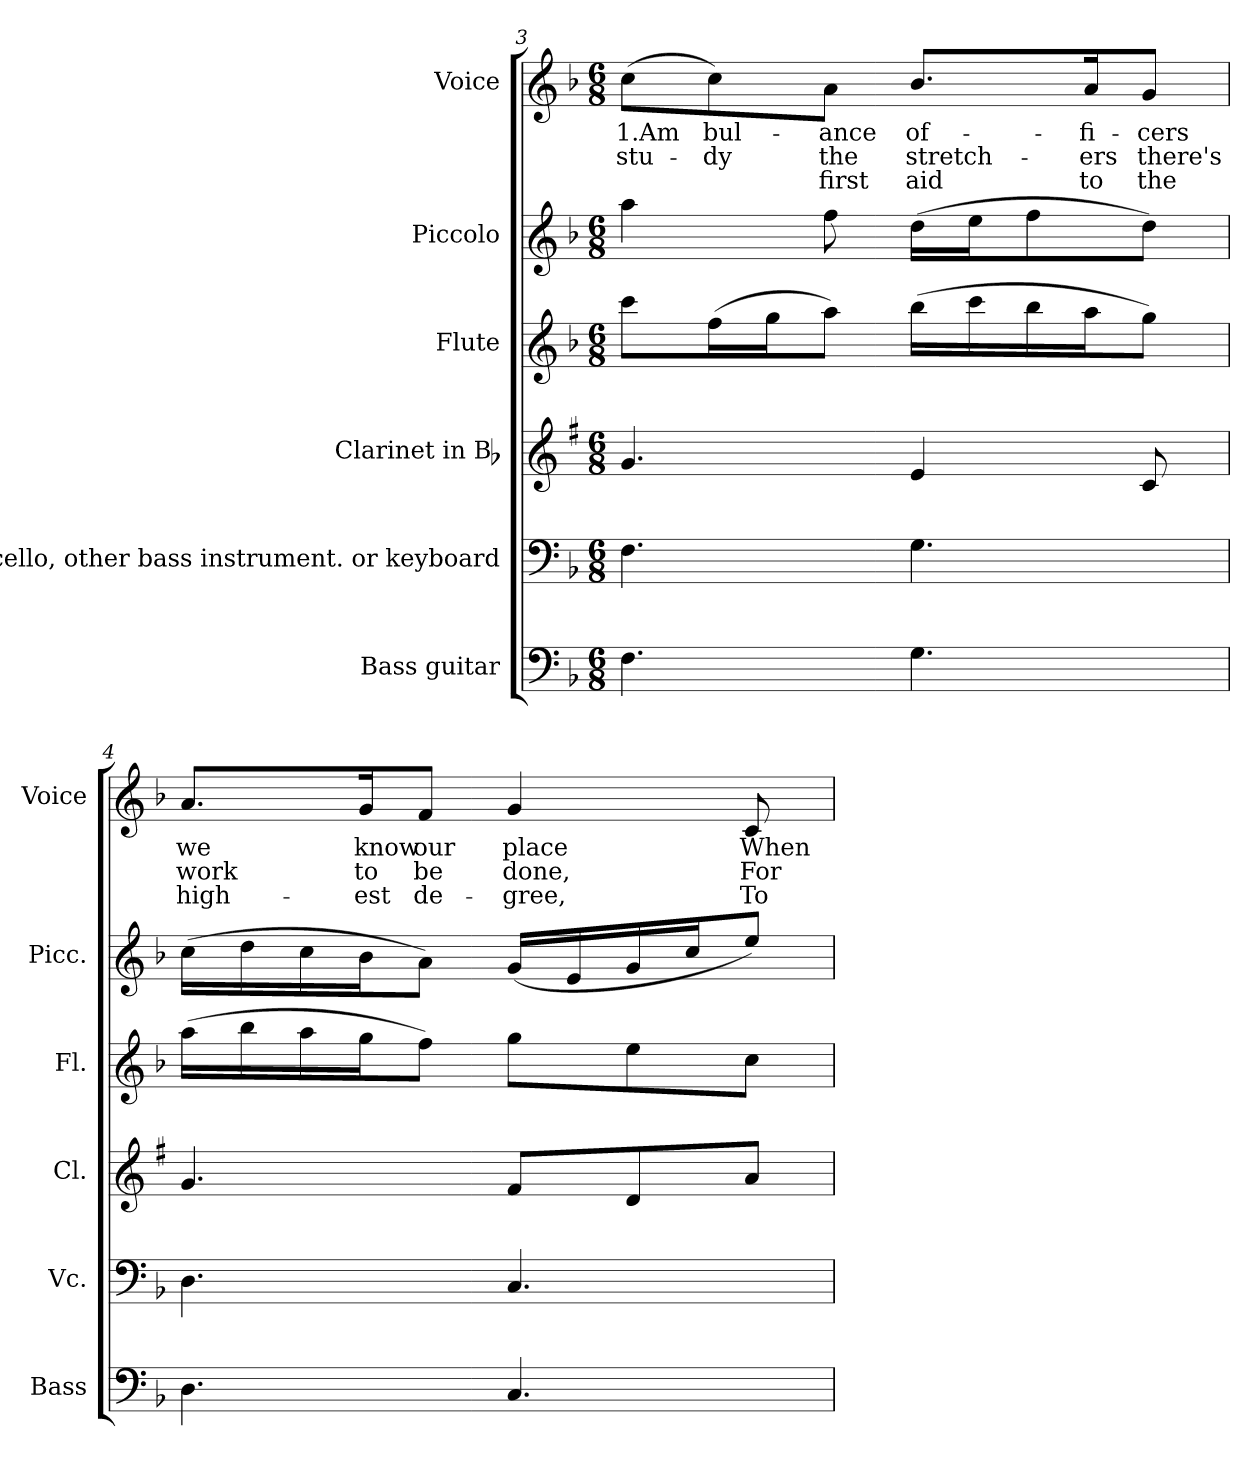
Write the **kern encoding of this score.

**kern	**kern	**kern	**kern	**kern	**kern	**text	**text	**text
*part6	*part5	*part4	*part3	*part2	*part1	*part1	*part1	*part1
*staff6	*staff5	*staff4	*staff3	*staff2	*staff1	*staff1	*staff1	*staff1
*I"Bass guitar	*I"Violoncello,  other bass instrument. or keyboard	*I"Clarinet in Bb	*I"Flute	*I"Piccolo	*I"Voice	*	*	*
*I'Bass	*I'Vc.	*I'Cl.	*I'Fl.	*I'Picc.	*I'Voice	*	*	*
*clefF4	*clefF4	*clefG2	*clefG2	*clefG2	*clefG2	*	*	*
*ITrd7c12	*	*ITrd1c2	*	*ITrd-7c-12	*	*	*	*
*k[b-]	*k[b-]	*k[b-]	*k[b-]	*k[b-]	*k[b-]	*	*	*
*F:	*F:	*F:	*F:	*F:	*F:	*	*	*
*M6/8	*M6/8	*M6/8	*M6/8	*M6/8	*M6/8	*	*	*
=3	=3	=3	=3	=3	=3	=3	=3	=3
!	!	!	!	!	!	!LO:LY:b:color=#000000	!LO:LY:b:color=#000000	!
4.FFi\	4.Fi\	4.fi/	8ccci\L	4aaai\	(8cci\L	1.Am	stu-	.
!	!	!	!	!	!	!LO:LY:b:color=#000000	!LO:LY:b:color=#000000	!
.	.	.	(16ffi\L	.	8cci\)	bul-	-dy	.
.	.	.	16ggi\J	.	.	.	.	.
!	!	!	!	!	!	!LO:LY:b:color=#000000	!LO:LY:b:color=#000000	!LO:LY:b:color=#000000
.	.	.	8aai\J)	8fffi\	8ai\J	-ance	the	first
!	!	!	!	!	!	!LO:LY:b:color=#000000	!LO:LY:b:color=#000000	!LO:LY:b:color=#000000
4.GGi\	4.Gi\	4di/	(16bb-i\LL	(16dddi\LL	8.b-i/L	of-	stretch-	aid
.	.	.	16ccci\	16eeei\J	.	.	.	.
.	.	.	16bb-i\	8fffi\	.	.	.	.
!	!	!	!	!	!	!LO:LY:b:color=#000000	!LO:LY:b:color=#000000	!LO:LY:b:color=#000000
.	.	.	16aai\J	.	16ai/k	-fi-	-ers	to
!	!	!	!	!	!	!LO:LY:b:color=#000000	!LO:LY:b:color=#000000	!LO:LY:b:color=#000000
.	.	8B-i/	8ggi\J)	8dddi\J)	8gi/J	-cers	there's	the
!!LO:LB:g=z
=4	=4	=4	=4	=4	=4	=4	=4	=4
!	!	!	!	!	!	!LO:LY:b:color=#000000	!LO:LY:b:color=#000000	!LO:LY:b:color=#000000
4.DDi\	4.Di\	4.fi/	(16aai\LL	(16ccci\LL	8.ai/L	we	work	high-
.	.	.	16bb-i\	16dddi\	.	.	.	.
.	.	.	16aai\	16ccci\	.	.	.	.
!	!	!	!	!	!	!LO:LY:b:color=#000000	!LO:LY:b:color=#000000	!LO:LY:b:color=#000000
.	.	.	16ggi\J	16bb-i\J	16gi/k	know	to	-est
!	!	!	!	!	!	!LO:LY:b:color=#000000	!LO:LY:b:color=#000000	!LO:LY:b:color=#000000
.	.	.	8ffi\J)	8aai\J)	8fi/J	our	be	de-
!	!	!	!	!	!	!LO:LY:b:color=#000000	!LO:LY:b:color=#000000	!LO:LY:b:color=#000000
4.CCi/	4.Ci/	8ei/L	8ggi\L	(16ggi/LL	4gi/	place	done,	-gree,
.	.	.	.	16eei/	.	.	.	.
.	.	8ci/	8eei\	16ggi/	.	.	.	.
.	.	.	.	16ccci/J	.	.	.	.
!	!	!	!	!	!	!LO:LY:b:color=#000000	!LO:LY:b:color=#000000	!LO:LY:b:color=#000000
.	.	8gi/J	8cci\J	8eeei/J)	8ci/	When	For	To
=	=	=	=	=	=	=	=	=
*-	*-	*-	*-	*-	*-	*-	*-	*-
